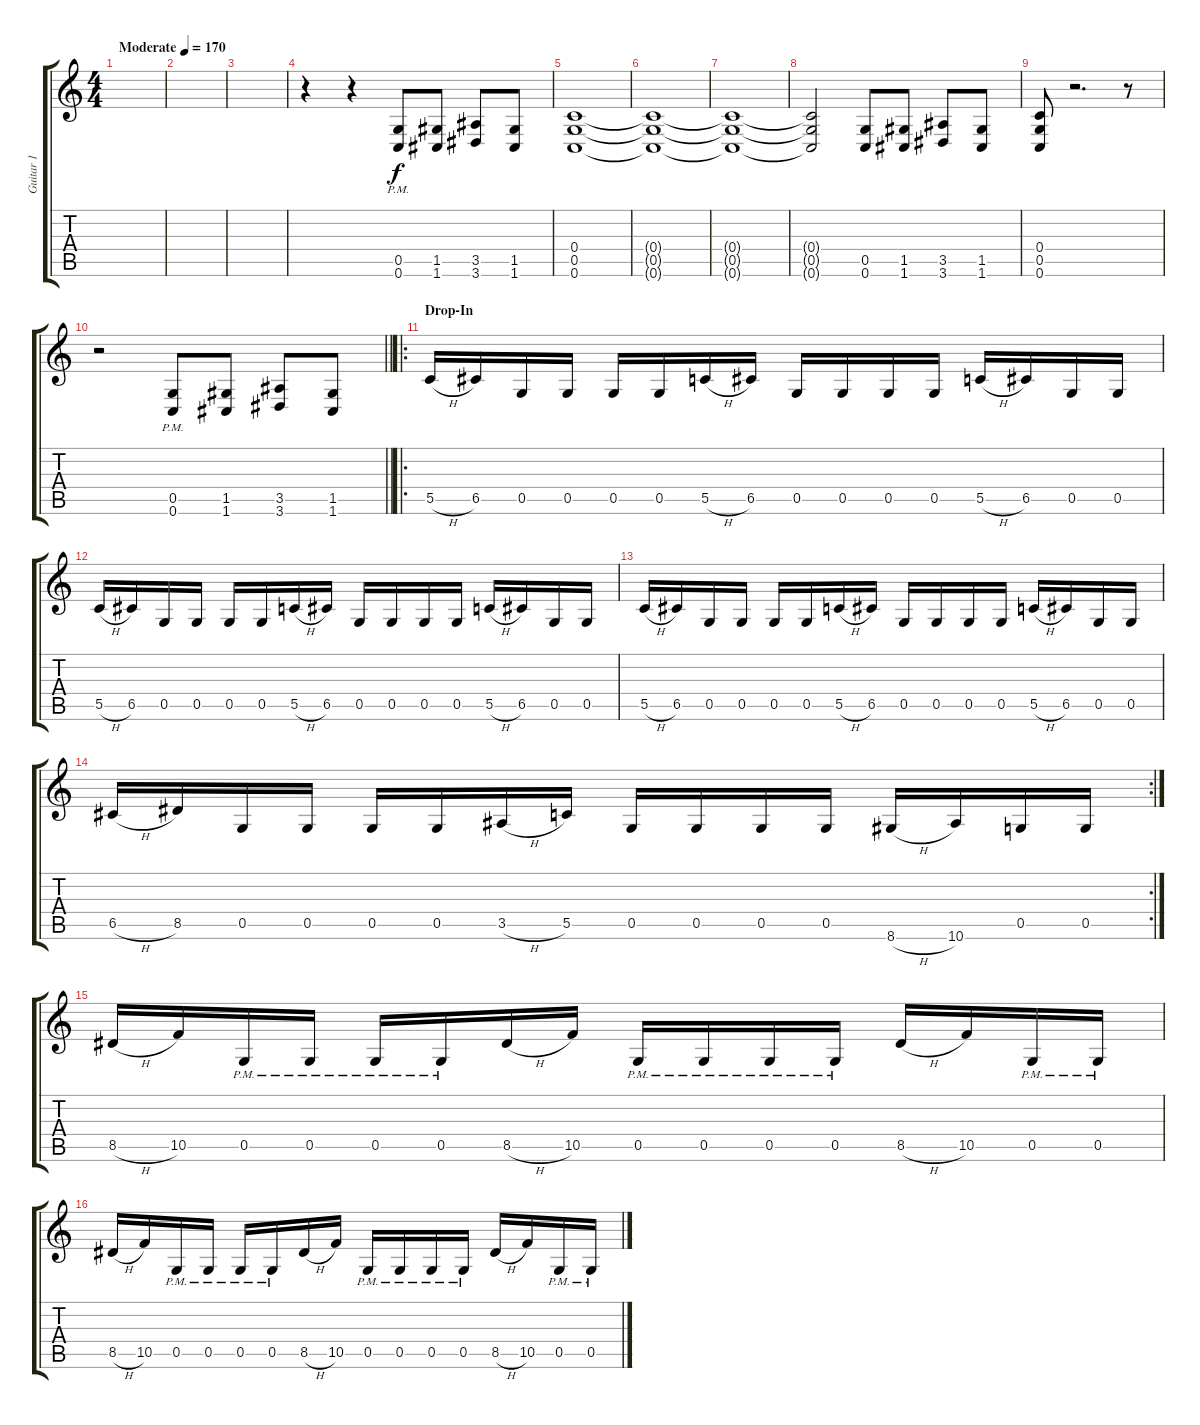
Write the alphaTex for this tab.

\track ("Guitar 1" "Guitar 1") {instrument distortionguitar}
\staff {score tabs}
\tuning (D4 A3 F3 C3 G2 C2) {hide}
\ts (4 4)
\tempo (170 "Moderate")
\clef g2
\ks c
|
|
|
r.4 r.4 (0.5{pm} 0.6{pm}).8 (1.5 1.6).8 (3.5 3.6).8 (1.5 1.6).8 |
(0.4 0.5 0.6).1 |
(0.4{t} 0.5{t} 0.6{t}).1 |
(0.4{t} 0.5{t} 0.6{t}).1 |
(0.4{t} 0.5{t} 0.6{t}).2 (0.5 0.6).8 (1.5 1.6).8 (3.5 3.6).8 (1.5 1.6).8 |
(0.4 0.5 0.6).8 r.2{d} r.8 |
\barLineRight lightlight
r.2 (0.5{pm} 0.6{pm}).8 (1.5 1.6).8 (3.5 3.6).8 (1.5 1.6).8 |
\ro
\section ("" "Drop-In")
5.5{h}.16 6.5.16 0.5.16 0.5.16 0.5.16 0.5.16 5.5{h}.16 6.5.16 0.5.16 0.5.16 0.5.16 0.5.16 5.5{h}.16 6.5.16 0.5.16 0.5.16 |
5.5{h}.16 6.5.16 0.5.16 0.5.16 0.5.16 0.5.16 5.5{h}.16 6.5.16 0.5.16 0.5.16 0.5.16 0.5.16 5.5{h}.16 6.5.16 0.5.16 0.5.16 |
5.5{h}.16 6.5.16 0.5.16 0.5.16 0.5.16 0.5.16 5.5{h}.16 6.5.16 0.5.16 0.5.16 0.5.16 0.5.16 5.5{h}.16 6.5.16 0.5.16 0.5.16 |
\rc 2
6.5{h}.16 8.5.16 0.5.16 0.5.16 0.5.16 0.5.16 3.5{h}.16 5.5.16 0.5.16 0.5.16 0.5.16 0.5.16 8.6{h}.16 10.6.16 0.5.16 0.5.16 |
8.5{h}.16 10.5.16 0.5{pm}.16 0.5{pm}.16 0.5{pm}.16 0.5{pm}.16 8.5{h}.16 10.5.16 0.5{pm}.16 0.5{pm}.16 0.5{pm}.16 0.5{pm}.16 8.5{h}.16 10.5.16 0.5{pm}.16 0.5{pm}.16 |
8.5{h}.16 10.5.16 0.5{pm}.16 0.5{pm}.16 0.5{pm}.16 0.5{pm}.16 8.5{h}.16 10.5.16 0.5{pm}.16 0.5{pm}.16 0.5{pm}.16 0.5{pm}.16 8.5{h}.16 10.5.16 0.5{pm}.16 0.5{pm}.16
